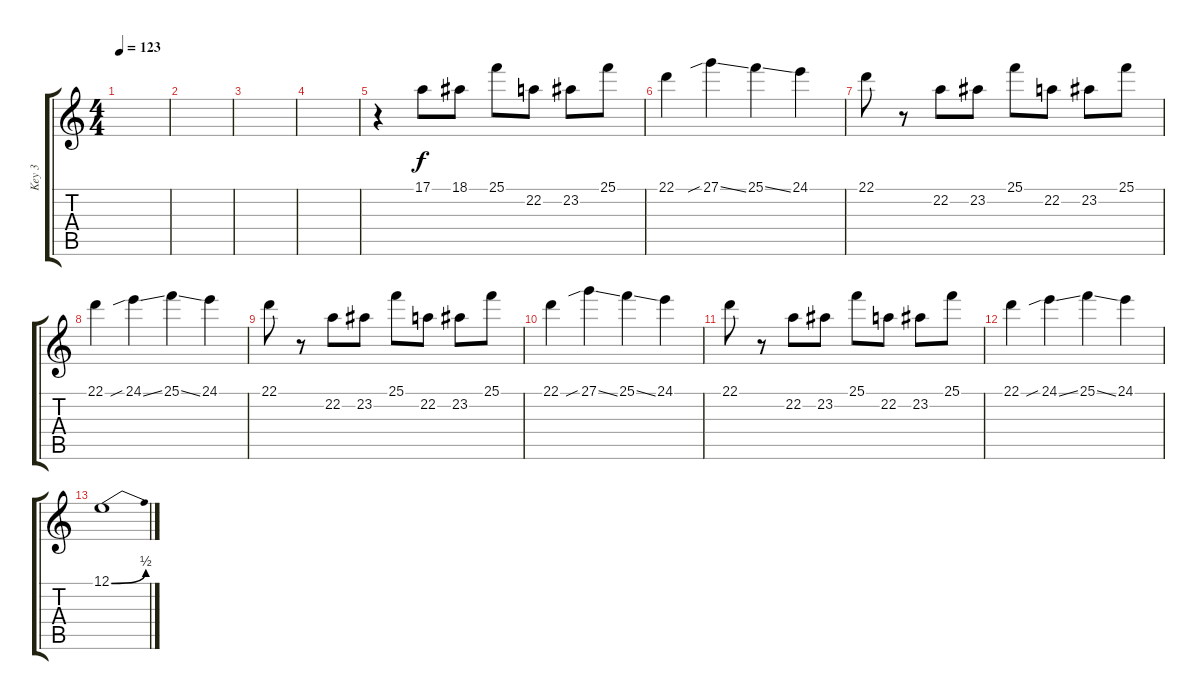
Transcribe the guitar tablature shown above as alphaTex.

\track ("Key 3" "Key 3") {instrument synthvoice}
\staff {score tabs}
\tuning (E4 B3 G3 D3 A2 E2) {hide}
\ts (4 4)
\tempo 123
\clef g2
\ks c
|
|
|
|
r.4 17.1.8 18.1.8 25.1.8 22.2.8 23.2.8 25.1.8 |
22.1.4 27.1{sib ss}.4 25.1{ss}.4 24.1.4 |
22.1.8 r.8 22.2.8 23.2.8 25.1.8 22.2.8 23.2.8 25.1.8 |
22.1.4 24.1{sib ss}.4 25.1{ss}.4 24.1.4 |
22.1.8 r.8 22.2.8 23.2.8 25.1.8 22.2.8 23.2.8 25.1.8 |
22.1.4 27.1{sib ss}.4 25.1{ss}.4 24.1.4 |
22.1.8 r.8 22.2.8 23.2.8 25.1.8 22.2.8 23.2.8 25.1.8 |
22.1.4 24.1{sib ss}.4 25.1{ss}.4 24.1.4 |
12.1{be (bend 0 0 60 2)}.1
